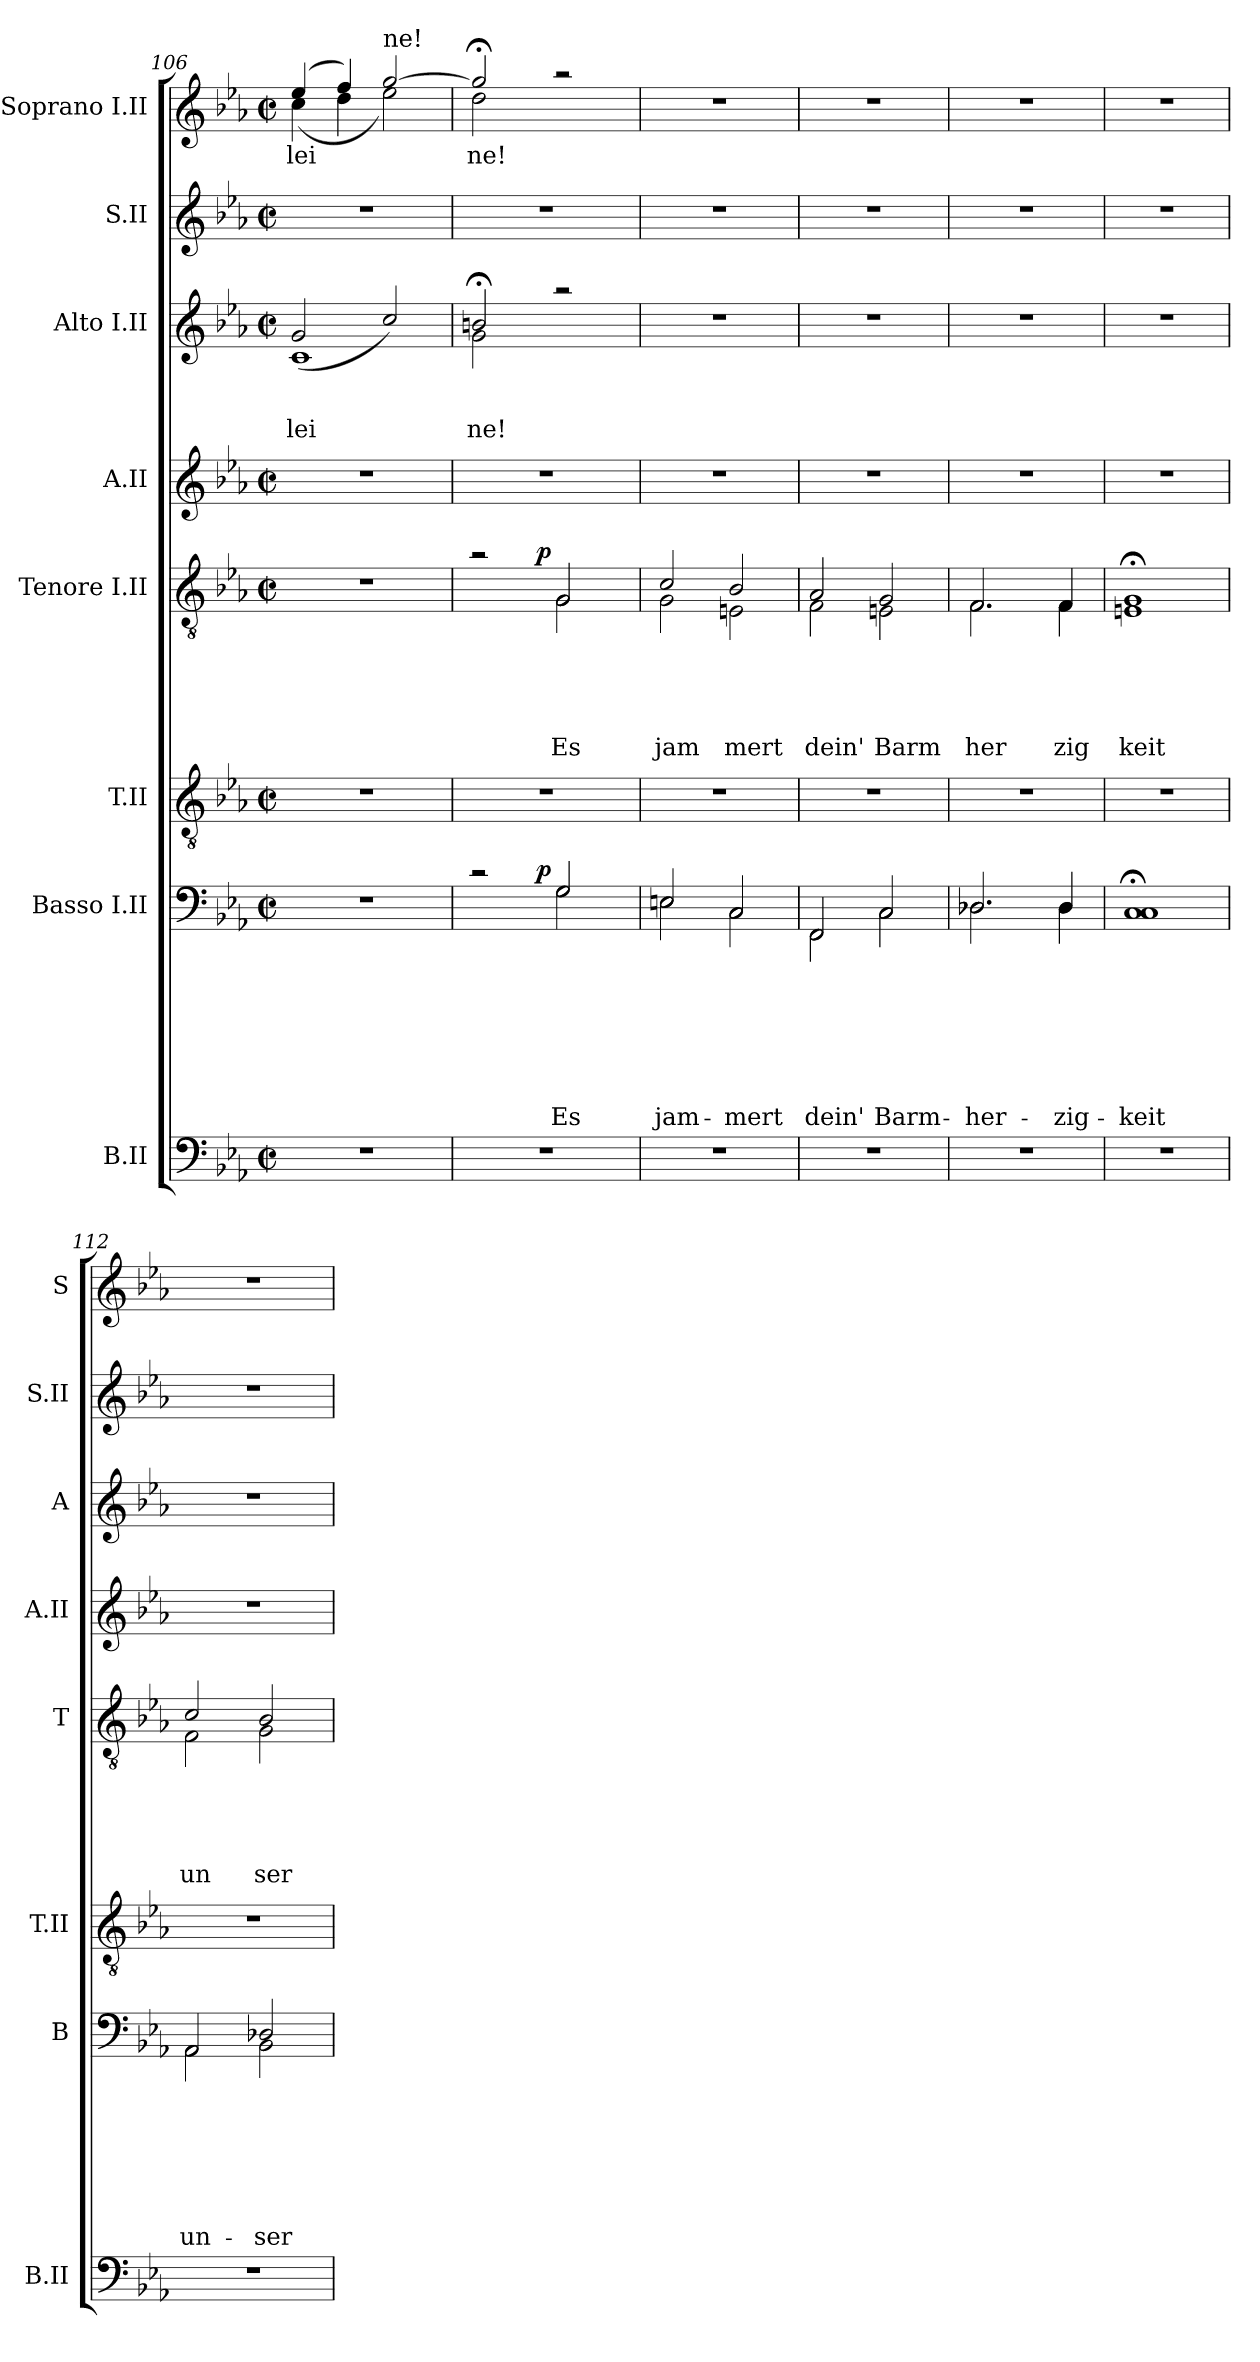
**kern	**kern	**text	**text	**text	**text	**text	**text	**text	**dynam	**kern	**kern	**text	**text	**text	**text	**text	**dynam	**kern	**kern	**text	**text	**text	**kern	**kern	**text
*part8	*part7	*part7	*part7	*part7	*part7	*part7	*part7	*part7	*part7	*part6	*part5	*part5	*part5	*part5	*part5	*part5	*part5	*part4	*part3	*part3	*part3	*part3	*part2	*part1	*part1
*staff8	*staff7	*staff7	*staff7	*staff7	*staff7	*staff7	*staff7	*staff7	*staff7	*staff6	*staff5	*staff5	*staff5	*staff5	*staff5	*staff5	*staff5	*staff4	*staff3	*staff3	*staff3	*staff3	*staff2	*staff1	*staff1
*I"B.II	*I"Basso I.II	*	*	*	*	*	*	*	*	*I"T.II	*I"Tenore I.II	*	*	*	*	*	*	*I"A.II	*I"Alto I.II	*	*	*	*I"S.II	*I"Soprano I.II	*
*I'B.II	*I'B	*	*	*	*	*	*	*	*	*I'T.II	*I'T	*	*	*	*	*	*	*I'A.II	*I'A	*	*	*	*I'S.II	*I'S	*
!!LO:PB:g=z
*clefF4	*clefF4	*	*	*	*	*	*	*	*	*clefGv2	*clefGv2	*	*	*	*	*	*	*clefG2	*clefG2	*	*	*	*clefG2	*clefG2	*
*k[b-e-a-]	*k[b-e-a-]	*	*	*	*	*	*	*	*	*k[b-e-a-]	*k[b-e-a-]	*	*	*	*	*	*	*k[b-e-a-]	*k[b-e-a-]	*	*	*	*k[b-e-a-]	*k[b-e-a-]	*
*E-:	*E-:	*	*	*	*	*	*	*	*	*E-:	*E-:	*	*	*	*	*	*	*E-:	*E-:	*	*	*	*E-:	*E-:	*
*M2/2	*M2/2	*	*	*	*	*	*	*	*	*M2/2	*M2/2	*	*	*	*	*	*	*M2/2	*M2/2	*	*	*	*M2/2	*M2/2	*
*met(c|)	*met(c|)	*	*	*	*	*	*	*	*	*met(c|)	*met(c|)	*	*	*	*	*	*	*met(c|)	*met(c|)	*	*	*	*met(c|)	*met(c|)	*
=106	=106	=106	=106	=106	=106	=106	=106	=106	=106	=106	=106	=106	=106	=106	=106	=106	=106	=106	=106	=106	=106	=106	=106	=106	=106
*	*	*	*	*	*	*	*	*	*	*	*	*	*	*	*	*	*	*	*^	*	*	*	*	*	*
!	!	!	!	!	!	!	!	!	!	!	!	!	!	!	!	!	!	!	!	!	!	!	!	!	!LO:TX:a:t=lei	!
!	!	!	!	!	!	!	!	!	!	!	!	!	!	!	!	!	!	!	!	!	!	!	!LO:LY:b	!	!	!LO:LY:b
*	*	*	*	*	*	*	*	*	*	*	*	*	*	*	*	*	*	*	*	*	*	*	*	*	*^	*
1r	1r	.	.	.	.	.	.	.	.	1r	1r	.	.	.	.	.	.	1r	1c	(>2g/	.	.	lei	1r	(>4ee-/	(<4cc\	lei
.	.	.	.	.	.	.	.	.	.	.	.	.	.	.	.	.	.	.	.	.	.	.	.	.	4ff/)	4dd\	.
!	!	!	!	!	!	!	!	!	!	!	!	!	!	!	!	!	!	!	!	!	!	!	!	!	!LO:TX:a:t=ne!	!	!
.	.	.	.	.	.	.	.	.	.	.	.	.	.	.	.	.	.	.	.	2cc/)	.	.	.	.	[>2gg/	2ee-\)	.
=107	=107	=107	=107	=107	=107	=107	=107	=107	=107	=107	=107	=107	=107	=107	=107	=107	=107	=107	=107	=107	=107	=107	=107	=107	=107	=107	=107
*	*^	*	*	*	*	*	*	*	*	*	*^	*	*	*	*	*	*	*	*	*	*	*	*	*	*	*	*
!	!	!	!	!	!	!	!	!	!	!	!	!	!	!	!	!	!	!	!	!	!	!	!	!	!LO:LY:b	!	!	!	!LO:LY:b
*	*	*^	*	*	*	*	*	*	*	*	*	*	*^	*	*	*	*	*	*	*	*	*	*	*	*	*	*	*	*
1r	2rc	2ryy	4..ryy	.	.	.	.	.	.	.	.	1r	2ra	2ryy	4..ryy	.	.	.	.	.	.	1r	2bn;</	2g\	.	.	ne!	1r	2gg;</]	2dd\	ne!
!	!	!	!	!	!	!	!	!	!	!	!LO:DY:a	!	!	!	!	!	!	!	!	!	!LO:DY:a	!	!	!	!	!	!	!	!	!	!
.	.	.	2ryy	.	.	.	.	.	.	.	p	.	.	.	2ryy	.	.	.	.	.	p	.	.	.	.	.	.	.	.	.	.
!	!	!	!	!	!	!	!	!	!	!LO:LY:b	!	!	!	!	!	!	!	!	!	!LO:LY:b	!	!	!	!	!	!	!	!	!	!	!
.	2G/	2G\	.	.	.	.	.	.	.	Es	.	.	2G/	2G\	.	.	.	.	.	Es	.	.	2raa	2ryy	.	.	.	.	2raa	2ryy	.
.	.	.	16ryy	.	.	.	.	.	.	.	.	.	.	.	16ryy	.	.	.	.	.	.	.	.	.	.	.	.	.	.	.	.
=108	=108	=108	=108	=108	=108	=108	=108	=108	=108	=108	=108	=108	=108	=108	=108	=108	=108	=108	=108	=108	=108	=108	=108	=108	=108	=108	=108	=108	=108	=108	=108
!	!	!	!	!	!	!	!	!	!	!LO:LY:b	!	!	!	!	!	!	!	!	!	!LO:LY:b	!	!	!	!	!	!	!	!	!	!	!
*	*	*v	*v	*	*	*	*	*	*	*	*	*	*	*v	*v	*	*	*	*	*	*	*	*v	*v	*	*	*	*	*v	*v	*
1r	2En/	2E\	.	.	.	.	.	.	jam-	.	1r	2c/	2G\	.	.	.	.	jam	.	1r	1r	.	.	.	1r	1r	.
!	!	!	!	!	!	!	!	!	!LO:LY:b	!	!	!	!	!	!	!	!	!LO:LY:b	!	!	!	!	!	!	!	!	!
.	2C/	2C\	.	.	.	.	.	.	-mert	.	.	2B-/	2En\	.	.	.	.	mert	.	.	.	.	.	.	.	.	.
=109	=109	=109	=109	=109	=109	=109	=109	=109	=109	=109	=109	=109	=109	=109	=109	=109	=109	=109	=109	=109	=109	=109	=109	=109	=109	=109	=109
!	!	!	!	!	!	!	!	!	!LO:LY:b	!	!	!	!	!	!	!	!	!LO:LY:b	!	!	!	!	!	!	!	!	!
1r	2FF/	2FF\	.	.	.	.	.	.	dein'	.	1r	2A-/	2F\	.	.	.	.	dein'	.	1r	1r	.	.	.	1r	1r	.
!	!	!	!	!	!	!	!	!	!LO:LY:b	!	!	!	!	!	!	!	!	!LO:LY:b	!	!	!	!	!	!	!	!	!
.	2C/	2C\	.	.	.	.	.	.	Barm-	.	.	2G/	2En\	.	.	.	.	Barm	.	.	.	.	.	.	.	.	.
=110	=110	=110	=110	=110	=110	=110	=110	=110	=110	=110	=110	=110	=110	=110	=110	=110	=110	=110	=110	=110	=110	=110	=110	=110	=110	=110	=110
!	!	!	!	!	!	!	!	!	!LO:LY:b	!	!	!	!	!	!	!	!	!LO:LY:b	!	!	!	!	!	!	!	!	!
1r	2.D-X/	2.D-\	.	.	.	.	.	.	-her-	.	1r	2.F/	2.F\	.	.	.	.	her	.	1r	1r	.	.	.	1r	1r	.
!	!	!	!	!	!	!	!	!	!LO:LY:b	!	!	!	!	!	!	!	!	!LO:LY:b	!	!	!	!	!	!	!	!	!
.	4D-/	4D-\	.	.	.	.	.	.	-zig-	.	.	4F/	4F\	.	.	.	.	zig	.	.	.	.	.	.	.	.	.
=111	=111	=111	=111	=111	=111	=111	=111	=111	=111	=111	=111	=111	=111	=111	=111	=111	=111	=111	=111	=111	=111	=111	=111	=111	=111	=111	=111
!	!	!	!	!	!	!	!	!	!LO:LY:b	!	!	!	!	!	!	!	!	!LO:LY:b	!	!	!	!	!	!	!	!	!
*	*v	*v	*	*	*	*	*	*	*	*	*	*v	*v	*	*	*	*	*	*	*	*	*	*	*	*	*	*
1r	1C;< 1C;<	.	.	.	.	.	.	-keit	.	1r	1En; 1G;	.	.	.	.	keit	.	1r	1r	.	.	.	1r	1r	.
=112	=112	=112	=112	=112	=112	=112	=112	=112	=112	=112	=112	=112	=112	=112	=112	=112	=112	=112	=112	=112	=112	=112	=112	=112	=112
*	*^	*	*	*	*	*	*	*	*	*	*	*	*	*	*	*	*	*	*	*	*	*	*	*	*
!	!	!	!	!	!	!	!	!	!LO:LY:b	!	!	!	!	!	!	!	!LO:LY:b	!	!	!	!	!	!	!	!	!
*	*	*	*	*	*	*	*	*	*	*	*	*^	*	*	*	*	*	*	*	*	*	*	*	*	*	*
1r	2AA-/	2AA-\	.	.	.	.	.	.	un-	.	1r	2c/	2F\	.	.	.	.	un	.	1r	1r	.	.	.	1r	1r	.
!	!	!	!	!	!	!	!	!	!LO:LY:b	!	!	!	!	!	!	!	!	!LO:LY:b	!	!	!	!	!	!	!	!	!
.	2D-X/	2BB-\	.	.	.	.	.	.	-ser	.	.	2B-/	2G\	.	.	.	.	ser	.	.	.	.	.	.	.	.	.
*	*v	*v	*	*	*	*	*	*	*	*	*	*v	*v	*	*	*	*	*	*	*	*	*	*	*	*	*	*
=	=	=	=	=	=	=	=	=	=	=	=	=	=	=	=	=	=	=	=	=	=	=	=	=	=
*-	*-	*-	*-	*-	*-	*-	*-	*-	*-	*-	*-	*-	*-	*-	*-	*-	*-	*-	*-	*-	*-	*-	*-	*-	*-
